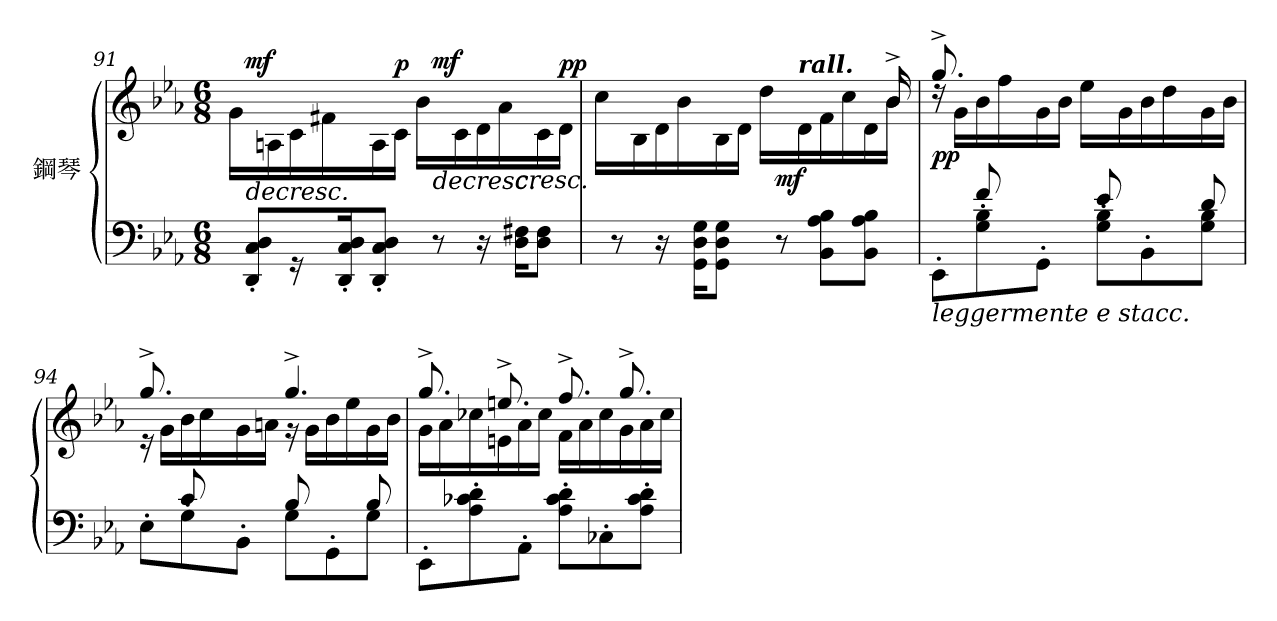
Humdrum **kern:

**kern	**kern	**dynam
*part1	*part1	*part1
*staff2	*staff1	*staff1/2
*I"鋼琴	*	*
*clefF4	*clefG2	*
*k[b-e-a-]	*k[b-e-a-]	*
*M6/8	*M6/8	*
=91	=91	=91
!	!	!LO:HP:b
*	*^	*
!	!	!	!LO:DY:n=1:a
8DD/' 8C/' 8D/'L	8.g^/yy	16g\LL	> mf
.	.	16An\	.
16r	.	16c\	.
16DD/' 16C/' 16D/'K	8.f#X^/yy	16f#\	.
8DD/' 8C/' 8D/'J	.	16A\	.
!	!	!	!LO:DY:n=2:a
.	.	16c\JJ	p
!	!	!	!LO:HP:b
!	!	!	!LO:DY:n=3:a
8r	8.b-^/yy	16b-\LL	> mf
.	.	16c\	.
16r	.	16d\	.
!	!	!	!LO:HP:b
16D\ 16F#X\KL	8.an^/yy	16a\	<
8D\ 8F#\J	.	16c\	]
!	!	!	!LO:DY:n=4:a
.	.	16d\JJ	pp
=92	=92	=92	=92
8r	8.cc^/yy	16cc\LL	.
.	.	16B-\	.
16r	.	16d\	.
16GG\ 16D\ 16G\KL	8.b-^/yy	16b-\	.
8GG\ 8D\ 8G\J	.	16B-\	.
.	.	16d\JJ	.
*	*MM100	*	*
!	!	!	!LO:DY:n=1:b
8r	8.dd^/yy	16dd\LL	[ mf
*	*MM90	*	*
!	!	!LO:TX:a:Bi:t=rall.	!
.	.	16d\	.
*	*MM80	*	*
8BB-\ 8A-\ 8B-\L	.	16f\	.
*	*MM70	*	*
.	8cc^/yy	16cc\	.
8BB-\ 8A-\ 8B-\J	.	16d\	.
.	16b-^/	16b-\JJ	.
*	*v	*v	*
.	.	]
!!LO:LB:g=z
=93	=93	=93
*	*MM80	*
*^	*	*
!LO:TX:b:i:t=leggermente e stacc.	!	!	!
!	!	!LO:N:head=open	!LO:DY:b
*	*	*^	*
8EE-'\L	8ryy	8.gg^/	16rdd	pp
.	.	.	16g\LL	.
*	*	*MM90	*	*
8G\' 8B-\'	8f'/	.	16b-\	.
.	.	8.ff~^/yy	16ff\	.
*	*	*MM100	*	*
8GG'\J	8ryy	.	16g\	.
.	.	.	16b-\JJ	.
*	*	*MM110	*	*
8G\' 8B-\'L	8e-'/	8.ee-~^/yy	16ee-\LL	.
.	.	.	16g\	.
*	*	*MM120	*	*
8BB-'\	8ryy	.	16b-\	.
.	.	8.dd~^/yy	16dd\	.
*	*	*MM130	*	*
8G\' 8B-\'J	8d'/	.	16g\	.
.	.	.	16b-\JJ	.
=94	=94	=94	=94	=94
8E-'\L	8ryy	8.gg^/	16r	.
.	.	.	16g\LL	.
8G'\	8c'/	.	16b-\	.
.	.	8.cc~^/yy	16cc\	.
8BB-'\J	8ryy	.	16g\	.
.	.	.	16an\JJ	.
8G'\L	8B-'/	4.gg^/	16rg	.
.	.	.	16g\LL	.
8GG'\	8ryy	.	16b-\	.
.	.	.	16ee-\	.
8G'\J	8B-'/	.	16g\	.
.	.	.	16b-\JJ	.
*v	*v	*	*	*
=95	=95	=95	=95
8EE-'\L	8.gg^/	16g\LL	.
.	.	16a-\	.
8A-\' 8c-X\' 8d\'	.	16cc-X\	.
.	8.een^/	16en\	.
8AA-'\J	.	16a-\	.
.	.	16cc-\JJ	.
8A-\' 8c-\' 8d\'L	8.ff^/	16f\LL	.
.	.	16a-\	.
8C-X'\	.	16cc-\	.
.	8.gg^/	16g\	.
8A-\' 8c-\' 8d\'J	.	16a-\	.
.	.	16cc-\JJ	.
*	*v	*v	*
=	=	=
*-	*-	*-
